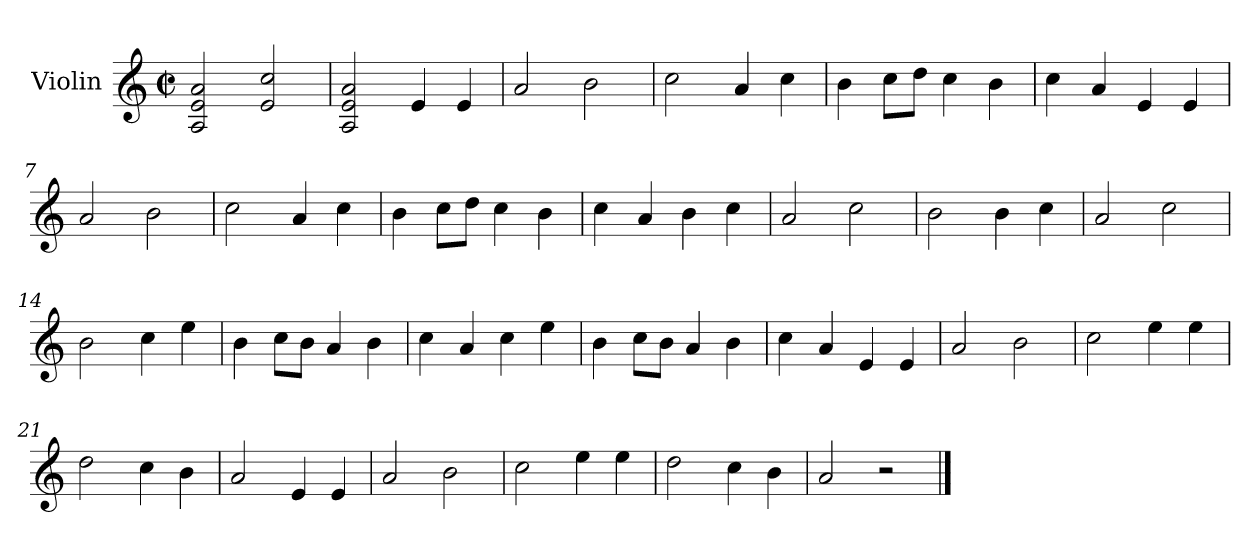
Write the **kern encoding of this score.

**kern
*part1
*staff1
*I"Violin
*I'Vln.
*clefG2
*k[]
*M2/2
*met(c|)
=1
2A/ 2e/ 2a/
2e/ 2cc/
=2
2A/ 2e/ 2a/
4e/
4e/
=3
2a/
2b\
=4
2cc\
4a/
4cc\
=5
4b\
8cc\L
8dd\J
4cc\
4b\
=6
4cc\
4a/
4e/
4e/
=7
2a/
2b\
!!LO:LB:g=z
=8
2cc\
4a/
4cc\
=9
4b\
8cc\L
8dd\J
4cc\
4b\
=10
4cc\
4a/
4b\
4cc\
=11
2a/
2cc\
=12
2b\
4b\
4cc\
=13
2a/
2cc\
=14
2b\
4cc\
4ee\
!!LO:LB:g=z
=15
4b\
8cc\L
8b\J
4a/
4b\
=16
4cc\
4a/
4cc\
4ee\
=17
4b\
8cc\L
8b\J
4a/
4b\
=18
4cc\
4a/
4e/
4e/
=19
2a/
2b\
=20
2cc\
4ee\
4ee\
=21
2dd\
4cc\
4b\
!!LO:LB:g=z
=22
2a/
4e/
4e/
=23
2a/
2b\
=24
2cc\
4ee\
4ee\
=25
2dd\
4cc\
4b\
=26
2a/
2r
==
*-
